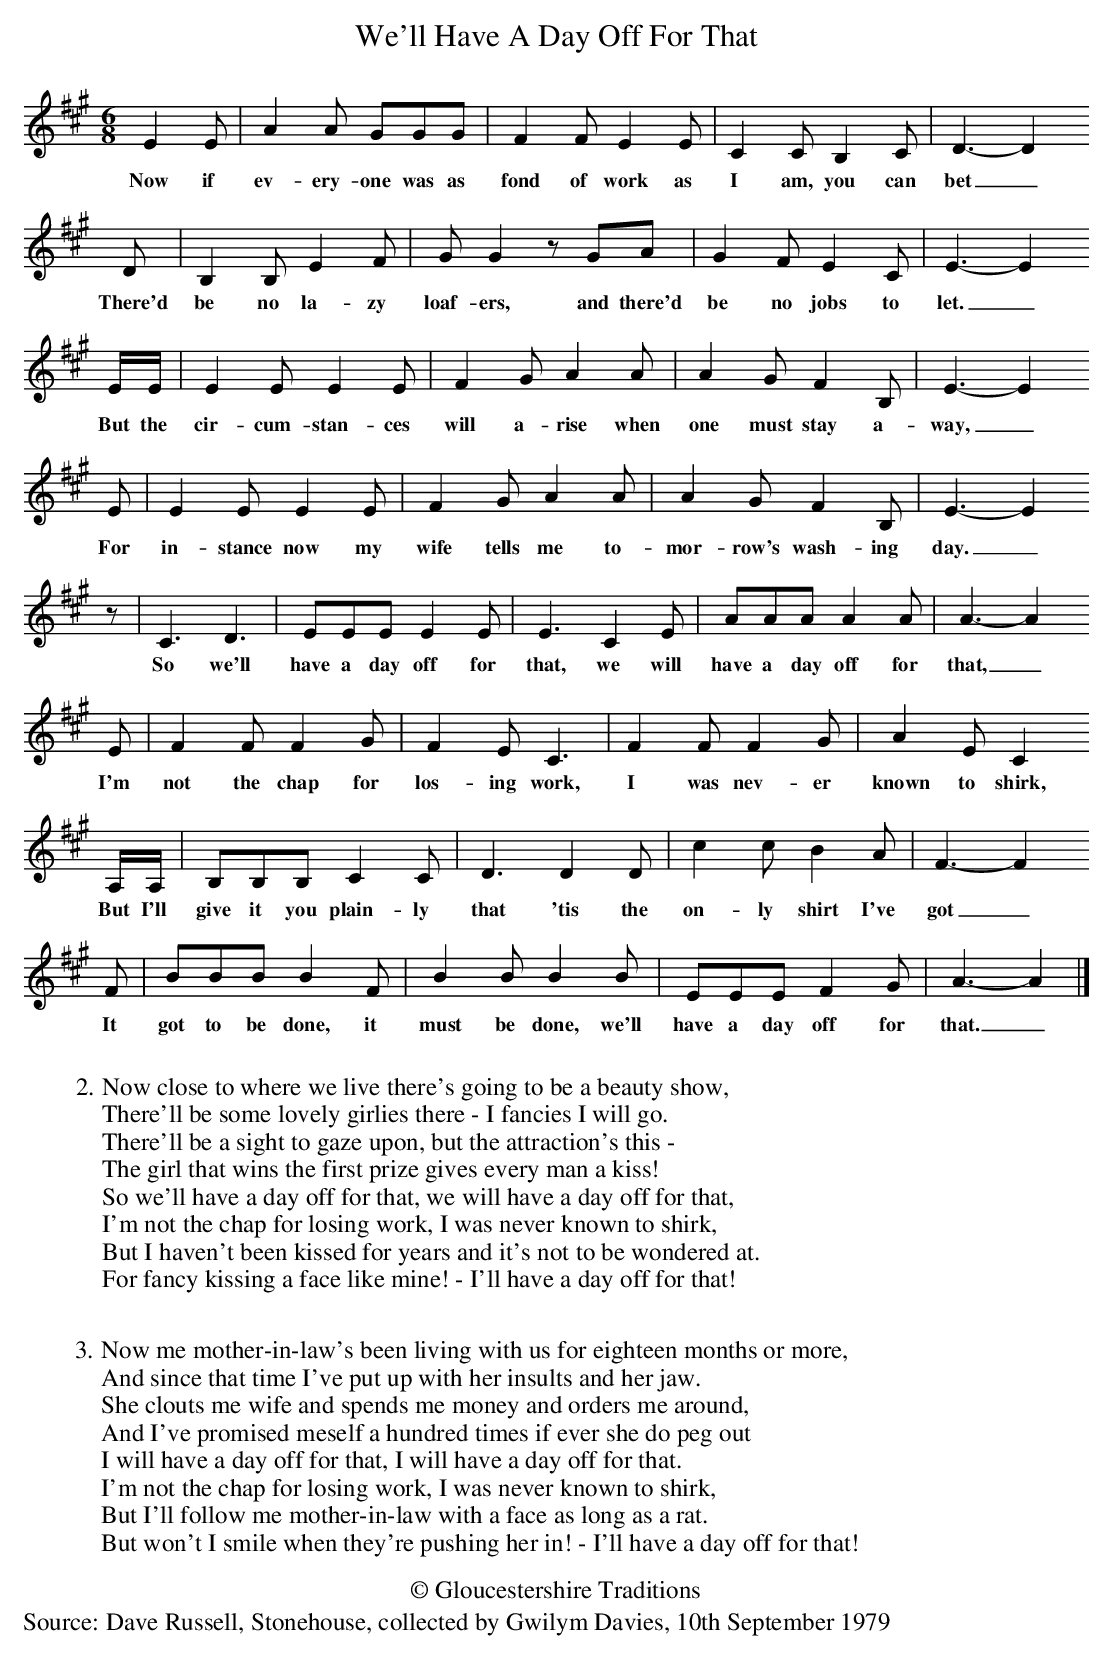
X:1
T:We'll Have A Day Off For That
M:6/8
L:1/8
K:Amaj
E2E | A2A GGG | F2FE2E | C2CB,2C | D3-D2
w:Now if ev-ery-one was as fond of work as I am, you can bet_
D | B,2B,E2F | GG2 z GA | G2FE2C | E3-E2
w:There'd be no la-zy loaf-ers, and there'd be no jobs to let._
E/2E/2 | E2EE2E | F2GA2A | A2GF2B, | E3-E2
w:But the cir-cum-stan-ces will a-rise when one must stay a-way,_
E | E2EE2E | F2GA2A | A2GF2B, | E3-E2
w:For in-stance now my wife tells me to-mor-row's wash-ing day._
z | C3D3 | EEE E2E | E3C2E | AAA A2A | A3-A2
w:So we'll have a day off for that, we will have a day off for that, _
E | F2FF2G | F2EC3 | F2FF2G | A2EC2
w:I'm not the chap for los-ing work, I was nev-er known to shirk,
A,/2A,/2 | B,B,B,C2C | D3D2D | c2cB2A | F3-F2
w:But I'll give it you plain-ly that 'tis the on-ly shirt I've got_
F | BBBB2F | B2BB2B | EEE F2G | A3-A2 |]
w:It got to be done, it must be done,  we'll have a day off for that._
%%text
%%text
%%text
W:2.Now close to where we live there's going to be a beauty show,
W:There'll be some lovely girlies there - I fancies I will go.
W:There'll be a sight to gaze upon, but the attraction's this -
W:The girl that wins the first prize gives every man a kiss!
W:So we'll have a day off for that, we will have a day off for that,
W:I'm not the chap for losing work, I was never known to shirk,
W:But I haven't been kissed for years and it's not to be wondered at.
W:For fancy kissing a face like mine! - I'll have a day off for that!
W:
W:3.Now me mother-in-law's been living with us for eighteen months or more,
W:And since that time I've put up with her insults and her jaw.
W:She clouts me wife and spends me money and orders me around,
W:And I've promised meself a hundred times if ever she do peg out
W:I will have a day off for that, I will have a day off for that.
W:I'm not the chap for losing work, I was never known to shirk,
W:But I'll follow me mother-in-law with a face as long as a rat.
W:But won't I smile when they're pushing her in! - I'll have a day off for that!
